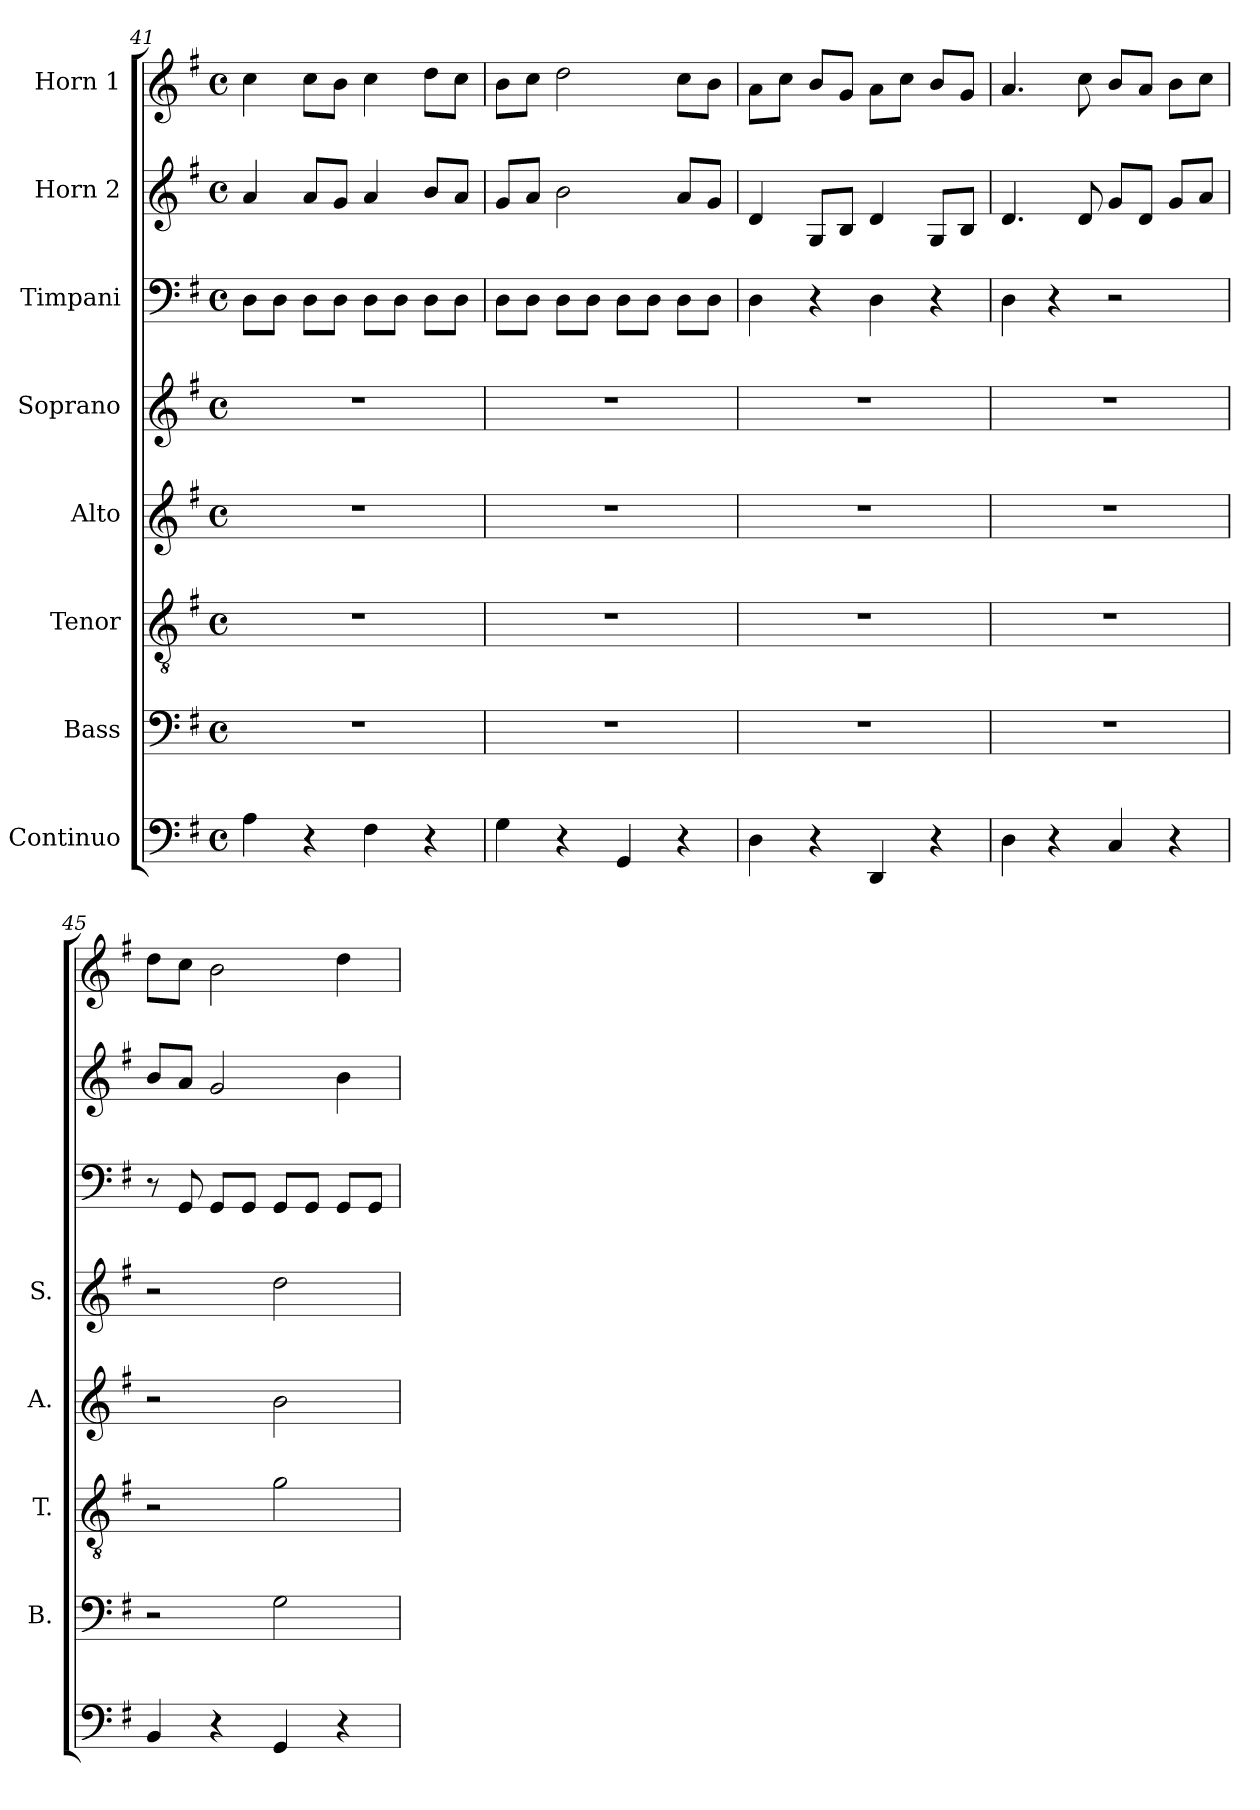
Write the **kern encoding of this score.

**kern	**kern	**kern	**kern	**kern	**kern	**kern	**kern
*part8	*part7	*part6	*part5	*part4	*part3	*part2	*part1
*staff8	*staff7	*staff6	*staff5	*staff4	*staff3	*staff2	*staff1
*I"Continuo	*I"Bass	*I"Tenor	*I"Alto	*I"Soprano	*I"Timpani	*I"Horn 2	*I"Horn 1
*	*I'B.	*I'T.	*I'A.	*I'S.	*	*	*
!!LO:PB:g=z
*clefF4	*clefF4	*clefGv2	*clefG2	*clefG2	*clefF4	*clefG2	*clefG2
*k[f#]	*k[f#]	*k[f#]	*k[f#]	*k[f#]	*k[f#]	*k[f#]	*k[f#]
*G:	*G:	*G:	*G:	*G:	*G:	*G:	*G:
*M4/4	*M4/4	*M4/4	*M4/4	*M4/4	*M4/4	*M4/4	*M4/4
*met(c)	*met(c)	*met(c)	*met(c)	*met(c)	*met(c)	*met(c)	*met(c)
=41	=41	=41	=41	=41	=41	=41	=41
4A\	1r	1r	1r	1r	8D\L	4a/	4cc\
.	.	.	.	.	8D\J	.	.
4r	.	.	.	.	8D\L	8a/L	8cc\L
.	.	.	.	.	8D\J	8g/J	8b\J
4F#\	.	.	.	.	8D\L	4a/	4cc\
.	.	.	.	.	8D\J	.	.
4r	.	.	.	.	8D\L	8b/L	8dd\L
.	.	.	.	.	8D\J	8a/J	8cc\J
=42	=42	=42	=42	=42	=42	=42	=42
4G\	1r	1r	1r	1r	8D\L	8g/L	8b\L
.	.	.	.	.	8D\J	8a/J	8cc\J
4r	.	.	.	.	8D\L	2b\	2dd\
.	.	.	.	.	8D\J	.	.
4GG/	.	.	.	.	8D\L	.	.
.	.	.	.	.	8D\J	.	.
4r	.	.	.	.	8D\L	8a/L	8cc\L
.	.	.	.	.	8D\J	8g/J	8b\J
=43	=43	=43	=43	=43	=43	=43	=43
4D\	1r	1r	1r	1r	4D\	4d/	8a\L
.	.	.	.	.	.	.	8cc\J
4r	.	.	.	.	4r	8G/L	8b/L
.	.	.	.	.	.	8B/J	8g/J
4DD/	.	.	.	.	4D\	4d/	8a\L
.	.	.	.	.	.	.	8cc\J
4r	.	.	.	.	4r	8G/L	8b/L
.	.	.	.	.	.	8B/J	8g/J
=44	=44	=44	=44	=44	=44	=44	=44
4D\	1r	1r	1r	1r	4D\	4.d/	4.a/
4r	.	.	.	.	4r	.	.
.	.	.	.	.	.	8d/	8cc\
4C/	.	.	.	.	2r	8g/L	8b/L
.	.	.	.	.	.	8d/J	8a/J
4r	.	.	.	.	.	8g/L	8b\L
.	.	.	.	.	.	8a/J	8cc\J
=45	=45	=45	=45	=45	=45	=45	=45
4BB/	2r	2r	2r	2r	8r	8b/L	8dd\L
.	.	.	.	.	8GG/	8a/J	8cc\J
4r	.	.	.	.	8GG/L	2g/	2b\
.	.	.	.	.	8GG/J	.	.
4GG/	2G\	2g\	2b\	2dd\	8GG/L	.	.
.	.	.	.	.	8GG/J	.	.
4r	.	.	.	.	8GG/L	4b\	4dd\
.	.	.	.	.	8GG/J	.	.
=	=	=	=	=	=	=	=
*-	*-	*-	*-	*-	*-	*-	*-
